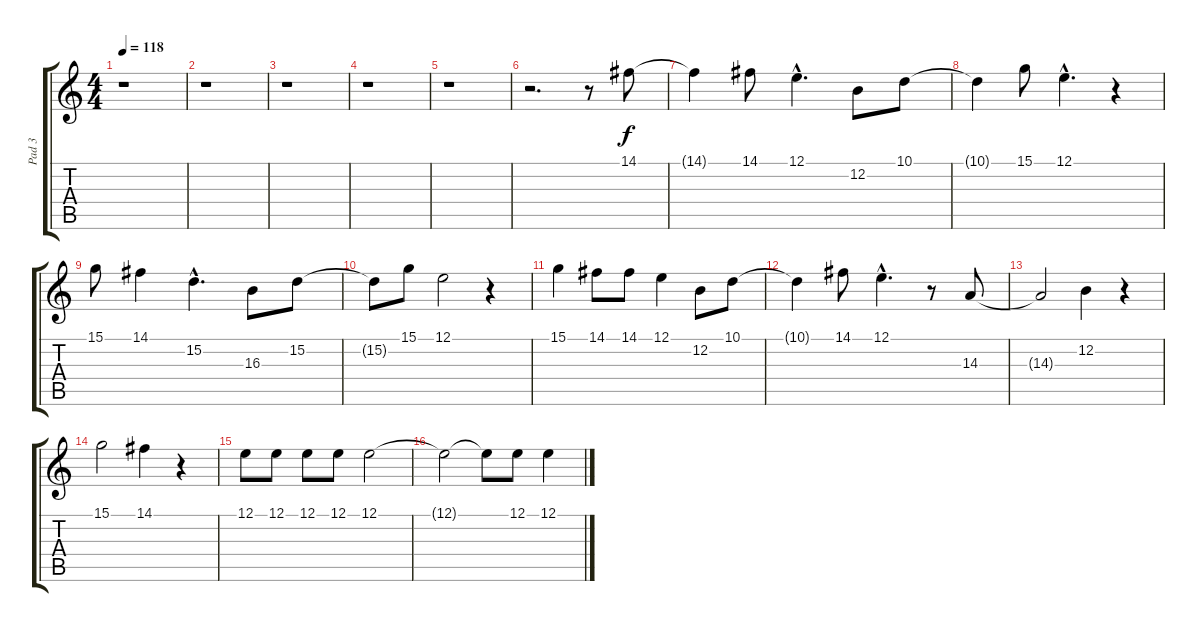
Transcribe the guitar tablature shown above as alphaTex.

\track ("Pad 3" "Pad 3") {instrument pad3polysynth}
\staff {score tabs}
\tuning (E4 B3 G3 D3 A2 E2) {hide}
\ts (4 4)
\tempo 118
\clef g2
\ks c
r.1{dy f} |
r.1 |
r.1 |
r.1 |
r.1 |
r.2{d} r.8 14.1.8 |
14.1{t}.4 14.1.8 12.1{hac}.4{d} 12.2.8 10.1.8 |
10.1{t}.4 15.1.8 12.1{hac}.4{d} r.4 |
15.1.8 14.1.4 15.2{hac}.4{d} 16.3.8 15.2.8 |
15.2{t}.8 15.1.8 12.1.2 r.4 |
15.1.4 14.1.8 14.1.8 12.1.4 12.2.8 10.1.8 |
10.1{t}.4 14.1.8 12.1{hac}.4{d} r.8 14.3.8 |
14.3{t}.2 12.2.4 r.4 |
15.1.2 14.1.4 r.4 |
12.1.8 12.1.8 12.1.8 12.1.8 12.1.2 |
12.1{t}.2 12.1{t}.8 12.1.8 12.1.4
